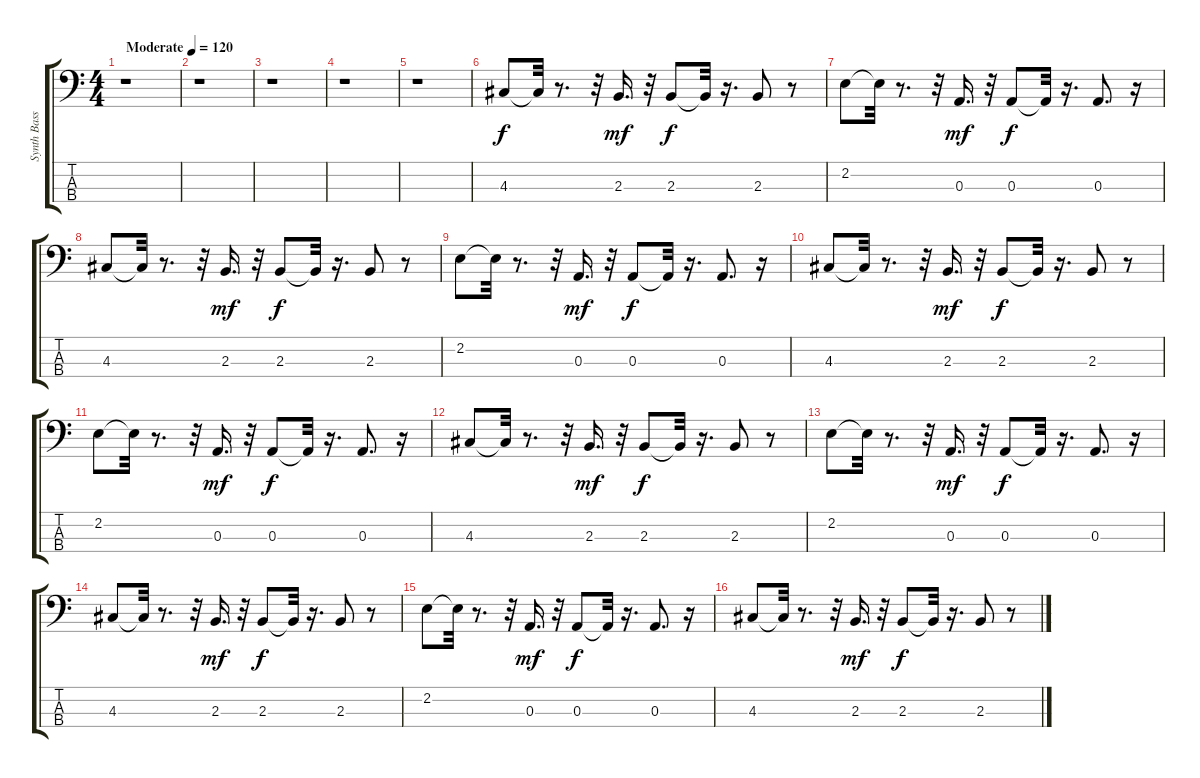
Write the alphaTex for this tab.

\track ("Synth Bass" "Synth Bass") {instrument electricbassfinger}
\staff {score tabs}
\tuning (G2 D2 A1 E1) {hide}
\ts (4 4)
\tempo (120 "Moderate")
\clef f4
\ks c
r.1{dy f instrument electricbassfinger} |
r.1 |
r.1 |
r.1 |
r.1 |
4.3.8 4.3{t}.32 r.8{d} r.32 2.3.16{d dy mf} r.32 2.3.8{dy f} 2.3{t}.32 r.16{d} 2.3.8 r.8 |
2.2.8 2.2{t}.32 r.8{d} r.32 0.3.16{d dy mf} r.32 0.3.8{dy f} 0.3{t}.32 r.16{d} 0.3.8{d} r.16 |
4.3.8 4.3{t}.32 r.8{d} r.32 2.3.16{d dy mf} r.32 2.3.8{dy f} 2.3{t}.32 r.16{d} 2.3.8 r.8 |
2.2.8 2.2{t}.32 r.8{d} r.32 0.3.16{d dy mf} r.32 0.3.8{dy f} 0.3{t}.32 r.16{d} 0.3.8{d} r.16 |
4.3.8 4.3{t}.32 r.8{d} r.32 2.3.16{d dy mf} r.32 2.3.8{dy f} 2.3{t}.32 r.16{d} 2.3.8 r.8 |
2.2.8 2.2{t}.32 r.8{d} r.32 0.3.16{d dy mf} r.32 0.3.8{dy f} 0.3{t}.32 r.16{d} 0.3.8{d} r.16 |
4.3.8 4.3{t}.32 r.8{d} r.32 2.3.16{d dy mf} r.32 2.3.8{dy f} 2.3{t}.32 r.16{d} 2.3.8 r.8 |
2.2.8 2.2{t}.32 r.8{d} r.32 0.3.16{d dy mf} r.32 0.3.8{dy f} 0.3{t}.32 r.16{d} 0.3.8{d} r.16 |
4.3.8 4.3{t}.32 r.8{d} r.32 2.3.16{d dy mf} r.32 2.3.8{dy f} 2.3{t}.32 r.16{d} 2.3.8 r.8 |
2.2.8 2.2{t}.32 r.8{d} r.32 0.3.16{d dy mf} r.32 0.3.8{dy f} 0.3{t}.32 r.16{d} 0.3.8{d} r.16 |
4.3.8 4.3{t}.32 r.8{d} r.32 2.3.16{d dy mf} r.32 2.3.8{dy f} 2.3{t}.32 r.16{d} 2.3.8 r.8
